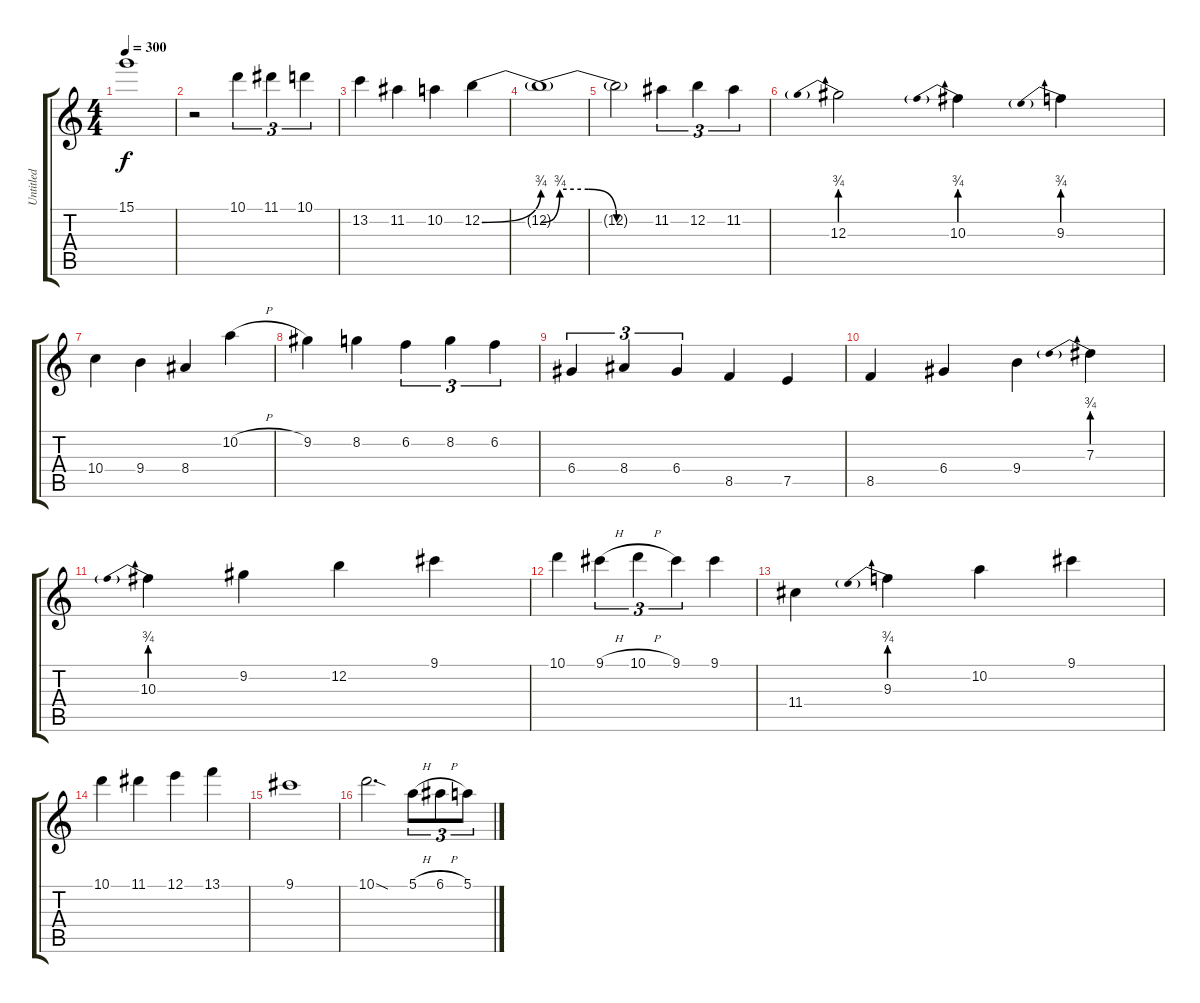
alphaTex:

\track ("Untitled" "Untitled") {instrument acousticguitarsteel}
\staff {score tabs}
\tuning (E4 B3 G3 D3 A2 E2) {hide}
\ts (4 4)
\tempo 300
\clef g2
\ks c
15.1.1{dy f} |
r.2 10.1.4{tu (3 2)} 11.1.4{tu (3 2)} 10.1.4{tu (3 2)} |
13.2.4 11.2.4 10.2.4 12.2{be (bend 0 0 60 3)}.4 |
12.2{be (custom 0 0 10 3 25 3 40 0 60 0) t}.1 |
12.2{t}.2 11.2.4{tu (3 2)} 12.2.4{tu (3 2)} 11.2.4{tu (3 2)} |
12.3{be (prebend 0 3 60 3)}.2 10.3{be (prebend 0 3 60 3)}.4 9.3{be (prebend 0 3 60 3)}.4 |
10.4.4 9.4.4 8.4.4 10.2{h}.4 |
9.2.4 8.2.4 6.2.4{tu (3 2)} 8.2.4{tu (3 2)} 6.2.4{tu (3 2)} |
6.4.4{tu (3 2)} 8.4.4{tu (3 2)} 6.4.4{tu (3 2)} 8.5.4 7.5.4 |
8.5.4 6.4.4 9.4.4 7.3{be (prebend 0 3 60 3)}.4 |
10.3{be (prebend 0 3 60 3)}.4 9.2.4 12.2.4 9.1.4 |
10.1.4 9.1{h}.4{tu (3 2)} 10.1{h}.4{tu (3 2)} 9.1.4{tu (3 2)} 9.1.4 |
11.4.4 9.3{be (prebend 0 3 60 3)}.4 10.2.4 9.1.4 |
10.1.4 11.1.4 12.1.4 13.1.4 |
9.1.1 |
10.1{sod}.2{d} 5.1{h}.8{tu (3 2)} 6.1{h}.8{tu (3 2)} 5.1.8{tu (3 2)}
